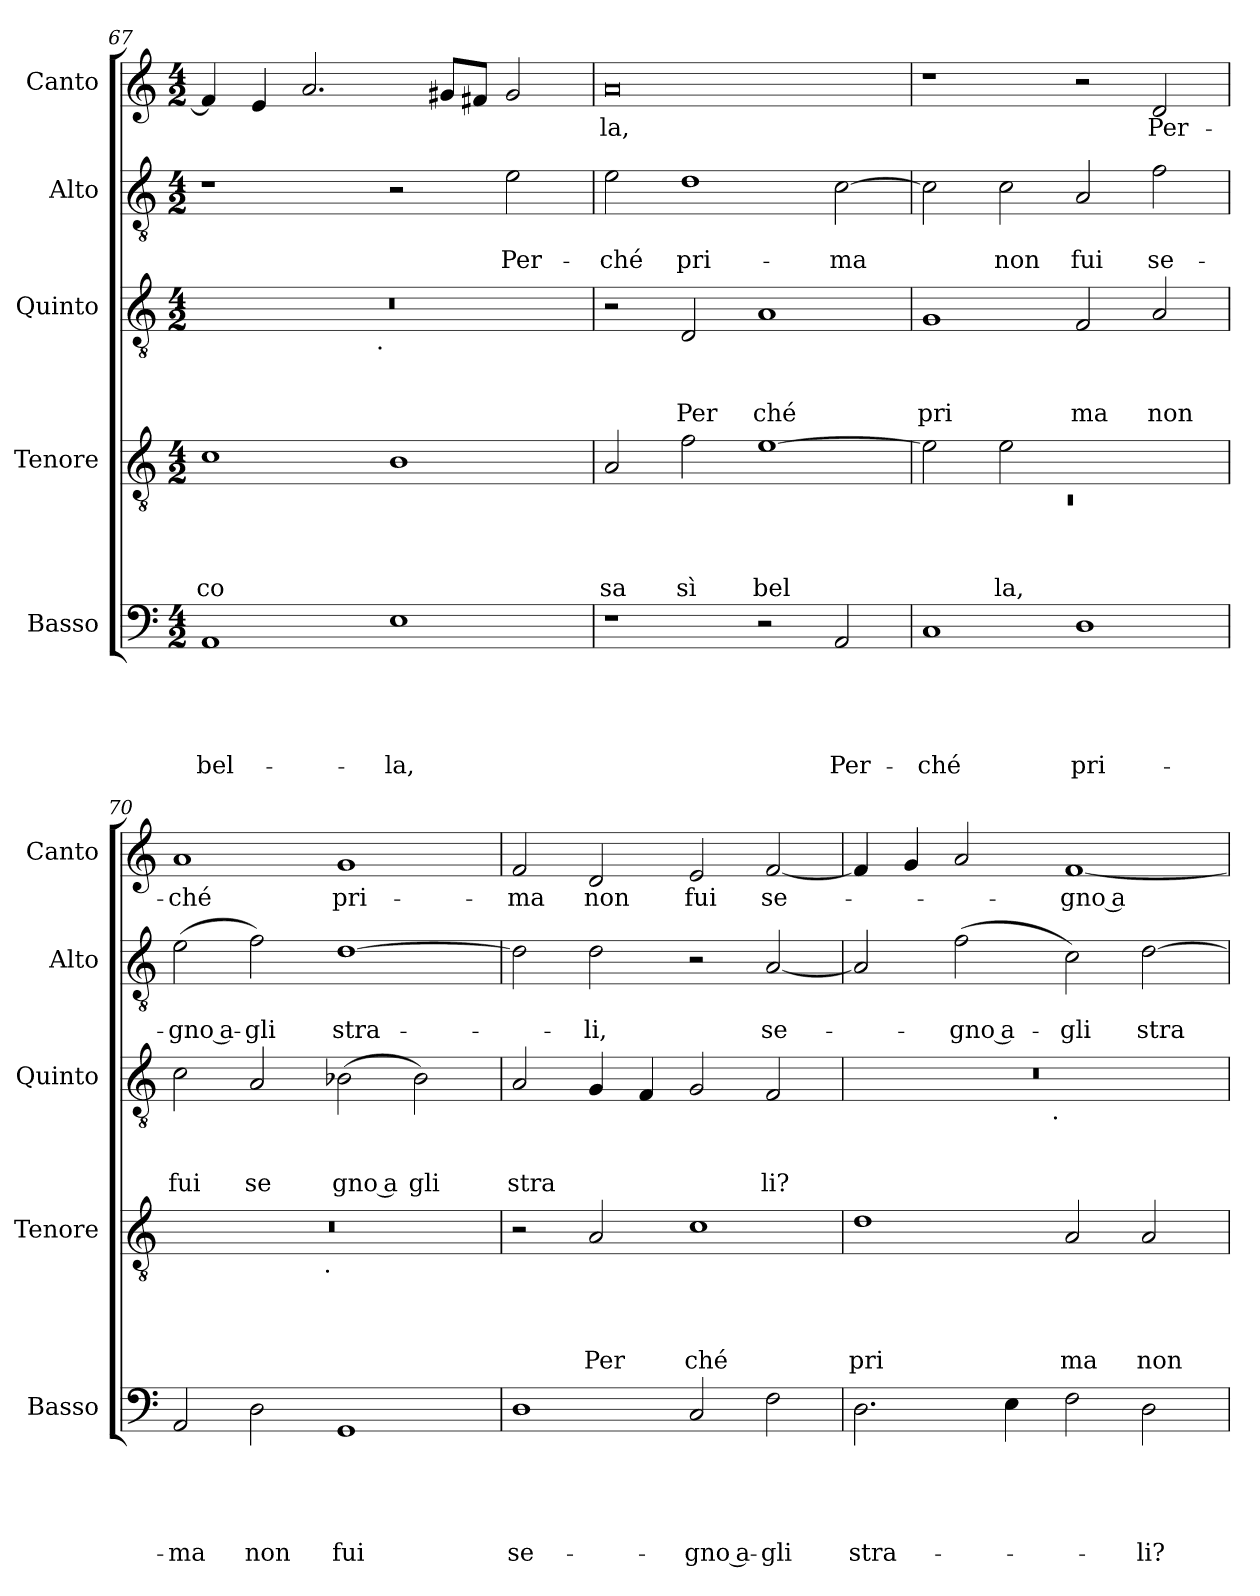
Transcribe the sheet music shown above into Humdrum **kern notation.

**kern	**text	**text	**text	**text	**text	**kern	**text	**text	**text	**text	**kern	**text	**text	**text	**kern	**text	**text	**kern	**text
*part5	*part5	*part5	*part5	*part5	*part5	*part4	*part4	*part4	*part4	*part4	*part3	*part3	*part3	*part3	*part2	*part2	*part2	*part1	*part1
*staff5	*staff5	*staff5	*staff5	*staff5	*staff5	*staff4	*staff4	*staff4	*staff4	*staff4	*staff3	*staff3	*staff3	*staff3	*staff2	*staff2	*staff2	*staff1	*staff1
*I"Basso	*	*	*	*	*	*I"Tenore	*	*	*	*	*I"Quinto	*	*	*	*I"Alto	*	*	*I"Canto	*
*I'Basso	*	*	*	*	*	*I'Tenore	*	*	*	*	*I'Quinto	*	*	*	*I'Alto	*	*	*I'Canto	*
*clefF4	*	*	*	*	*	*clefGv2	*	*	*	*	*clefGv2	*	*	*	*clefGv2	*	*	*clefG2	*
*k[]	*	*	*	*	*	*k[]	*	*	*	*	*k[]	*	*	*	*k[]	*	*	*k[]	*
*C:	*	*	*	*	*	*C:	*	*	*	*	*C:	*	*	*	*C:	*	*	*C:	*
*M4/2	*	*	*	*	*	*M4/2	*	*	*	*	*M4/2	*	*	*	*M4/2	*	*	*M4/2	*
=67	=67	=67	=67	=67	=67	=67	=67	=67	=67	=67	=67	=67	=67	=67	=67	=67	=67	=67	=67
!	!	!	!	!	!LO:LY:b	!	!	!	!	!LO:LY:b	!	!	!	!	!	!	!	!	!
*	*	*	*	*	*	*	*	*	*	*	*^	*	*	*	*	*	*	*	*
1AA	.	.	.	.	bel-	1c	.	.	.	co	0r	2ryy	.	.	.	1r	.	.	4f/]	.
.	.	.	.	.	.	.	.	.	.	.	.	.	.	.	.	.	.	.	4e/	.
.	.	.	.	.	.	.	.	.	.	.	.	4...ryy	.	.	.	.	.	.	2.a/	.
!	!	!	!	!	!	!	!	!	!	!	!	!LO:TX:b:t=.	!	!	!	!	!	!	!	!
.	.	.	.	.	.	.	.	.	.	.	.	1ryy	.	.	.	.	.	.	.	.
!	!	!	!	!	!LO:LY:b	!	!	!	!	!	!	!	!	!	!	!	!	!	!	!
1E	.	.	.	.	-la,	1B	.	.	.	.	.	.	.	.	.	2r	.	.	.	.
.	.	.	.	.	.	.	.	.	.	.	.	.	.	.	.	.	.	.	8g#/L	.
.	.	.	.	.	.	.	.	.	.	.	.	.	.	.	.	.	.	.	8f#/J	.
!	!	!	!	!	!	!	!	!	!	!	!	!	!	!	!	!	!	!LO:LY:b	!	!
.	.	.	.	.	.	.	.	.	.	.	.	.	.	.	.	2e\	.	Per-	2g#/	.
.	.	.	.	.	.	.	.	.	.	.	.	32ryy	.	.	.	.	.	.	.	.
=68	=68	=68	=68	=68	=68	=68	=68	=68	=68	=68	=68	=68	=68	=68	=68	=68	=68	=68	=68	=68
!	!	!	!	!	!	!	!	!	!	!LO:LY:b	!	!	!	!	!	!	!	!LO:LY:b	!	!LO:LY:b
*	*	*	*	*	*	*	*	*	*	*	*v	*v	*	*	*	*	*	*	*	*
1r	.	.	.	.	.	2A/	.	.	.	sa	2r	.	.	.	2e\	.	-ché	0a	-la,
!	!	!	!	!	!	!	!	!	!	!LO:LY:b	!	!	!	!LO:LY:b	!	!	!LO:LY:b	!	!
.	.	.	.	.	.	2f\	.	.	.	sì	2D/	.	.	Per	1d	.	pri-	.	.
!	!	!	!	!	!	!	!	!	!	!LO:LY:b	!	!	!	!LO:LY:b	!	!	!	!	!
2r	.	.	.	.	.	[>1e	.	.	.	bel	1A	.	.	ché	.	.	.	.	.
!	!	!	!	!	!LO:LY:b	!	!	!	!	!	!	!	!	!	!	!	!LO:LY:b	!	!
2AA/	.	.	.	.	Per-	.	.	.	.	.	.	.	.	.	[>2c\	.	-ma	.	.
=69	=69	=69	=69	=69	=69	=69	=69	=69	=69	=69	=69	=69	=69	=69	=69	=69	=69	=69	=69
*	*	*	*	*	*	*^	*	*	*	*	*	*	*	*	*	*	*	*	*
!	!	!	!	!	!LO:LY:b	!	!LO:N:vis=1	!	!	!	!	!	!	!	!LO:LY:b	!	!	!	!	!
1C	.	.	.	.	-ché	2e\]	0rC	.	.	.	.	1G	.	.	pri	2c\]	.	.	1r	.
!	!	!	!	!	!	!	!	!	!	!	!LO:LY:b	!	!	!	!	!	!	!LO:LY:b	!	!
.	.	.	.	.	.	2e\	.	.	.	.	la,	.	.	.	.	2c\	.	non	.	.
!	!	!	!	!	!LO:LY:b	!	!	!	!	!	!	!	!	!	!LO:LY:b	!	!	!LO:LY:b	!	!
1D	.	.	.	.	pri-	1ryy	.	.	.	.	.	2F/	.	.	ma	2A/	.	fui	2r	.
!	!	!	!	!	!	!	!	!	!	!	!	!	!	!	!LO:LY:b	!	!	!LO:LY:b	!	!LO:LY:b
.	.	.	.	.	.	.	.	.	.	.	.	2A/	.	.	non	2f\	.	se-	2d/	Per-
=70	=70	=70	=70	=70	=70	=70	=70	=70	=70	=70	=70	=70	=70	=70	=70	=70	=70	=70	=70	=70
!	!	!	!	!	!LO:LY:b	!	!	!	!	!	!	!	!	!	!LO:LY:b	!	!	!LO:LY:b:rj	!	!LO:LY:b
2AA/	.	.	.	.	-ma	0r	2ryy	.	.	.	.	2c\	.	.	fui	(<2e\	.	-gno a-	1a	-ché
!	!	!	!	!	!LO:LY:b	!	!	!	!	!	!	!	!	!	!LO:LY:b	!	!	!LO:LY:b	!	!
2D\	.	.	.	.	non	.	4...ryy	.	.	.	.	2A/	.	.	se	2f\)	.	-gli	.	.
!	!	!	!	!	!	!	!LO:TX:b:t=.	!	!	!	!	!	!	!	!	!	!	!	!	!
.	.	.	.	.	.	.	1ryy	.	.	.	.	.	.	.	.	.	.	.	.	.
!	!	!	!	!	!LO:LY:b	!	!	!	!	!	!	!	!	!	!LO:LY:b:rj	!	!	!LO:LY:b	!	!LO:LY:b
1GG	.	.	.	.	fui	.	.	.	.	.	.	(<2B-X\	.	.	gno a	[>1d	.	stra-	1g	pri-
!	!	!	!	!	!	!	!	!	!	!	!	!	!	!	!LO:LY:b	!	!	!	!	!
.	.	.	.	.	.	.	.	.	.	.	.	2B-\)	.	.	gli	.	.	.	.	.
.	.	.	.	.	.	.	32ryy	.	.	.	.	.	.	.	.	.	.	.	.	.
=71	=71	=71	=71	=71	=71	=71	=71	=71	=71	=71	=71	=71	=71	=71	=71	=71	=71	=71	=71	=71
!	!	!	!	!	!LO:LY:b	!	!	!	!	!	!	!	!	!	!LO:LY:b	!	!	!	!	!LO:LY:b
*	*	*	*	*	*	*v	*v	*	*	*	*	*	*	*	*	*	*	*	*	*
1D	.	.	.	.	se-	2r	.	.	.	.	2A/	.	.	stra	2d\]	.	.	2f/	-ma
!	!	!	!	!	!	!	!	!	!	!LO:LY:b	!	!	!	!	!	!	!LO:LY:b	!	!LO:LY:b
.	.	.	.	.	.	2A/	.	.	.	Per	4G/	.	.	.	2d\	.	-li,	2d/	non
.	.	.	.	.	.	.	.	.	.	.	4F/	.	.	.	.	.	.	.	.
!	!	!	!	!	!LO:LY:b:rj	!	!	!	!	!LO:LY:b	!	!	!	!	!	!	!	!	!LO:LY:b
2C/	.	.	.	.	-gno a-	1c	.	.	.	ché	2G/	.	.	.	2r	.	.	2e/	fui
!	!	!	!	!	!LO:LY:b	!	!	!	!	!	!	!	!	!LO:LY:b	!	!	!LO:LY:b	!	!LO:LY:b
2F\	.	.	.	.	-gli	.	.	.	.	.	2F/	.	.	li?	[<2A/	.	se-	[<2f/	se-
=72	=72	=72	=72	=72	=72	=72	=72	=72	=72	=72	=72	=72	=72	=72	=72	=72	=72	=72	=72
!	!	!	!	!	!LO:LY:b	!	!	!	!	!LO:LY:b	!	!	!	!	!	!	!	!	!
*	*	*	*	*	*	*	*	*	*	*	*^	*	*	*	*	*	*	*	*
2.D\	.	.	.	.	stra-	1d	.	.	.	pri	0r	2ryy	.	.	.	2A/]	.	.	4f/]	.
.	.	.	.	.	.	.	.	.	.	.	.	.	.	.	.	.	.	.	4g/	.
!	!	!	!	!	!	!	!	!	!	!	!	!	!	!	!	!	!	!LO:LY:b:rj	!	!
.	.	.	.	.	.	.	.	.	.	.	.	4...ryy	.	.	.	(<2f\	.	-gno a-	2a/	.
4E\	.	.	.	.	.	.	.	.	.	.	.	.	.	.	.	.	.	.	.	.
!	!	!	!	!	!	!	!	!	!	!	!	!LO:TX:b:t=.	!	!	!	!	!	!	!	!
.	.	.	.	.	.	.	.	.	.	.	.	1ryy	.	.	.	.	.	.	.	.
!	!	!	!	!	!	!	!	!	!	!LO:LY:b	!	!	!	!	!	!	!	!LO:LY:b	!	!LO:LY:b
2F\	.	.	.	.	.	2A/	.	.	.	ma	.	.	.	.	.	2c\)	.	-gli	[<1f	-gno a-
!	!	!	!	!	!LO:LY:b	!	!	!	!	!LO:LY:b	!	!	!	!	!	!	!	!LO:LY:b	!	!
2D\	.	.	.	.	-li?	2A/	.	.	.	non	.	.	.	.	.	[>2d\	.	stra-	.	.
.	.	.	.	.	.	.	.	.	.	.	.	32ryy	.	.	.	.	.	.	.	.
*	*	*	*	*	*	*	*	*	*	*	*v	*v	*	*	*	*	*	*	*	*
=	=	=	=	=	=	=	=	=	=	=	=	=	=	=	=	=	=	=	=
*-	*-	*-	*-	*-	*-	*-	*-	*-	*-	*-	*-	*-	*-	*-	*-	*-	*-	*-	*-
